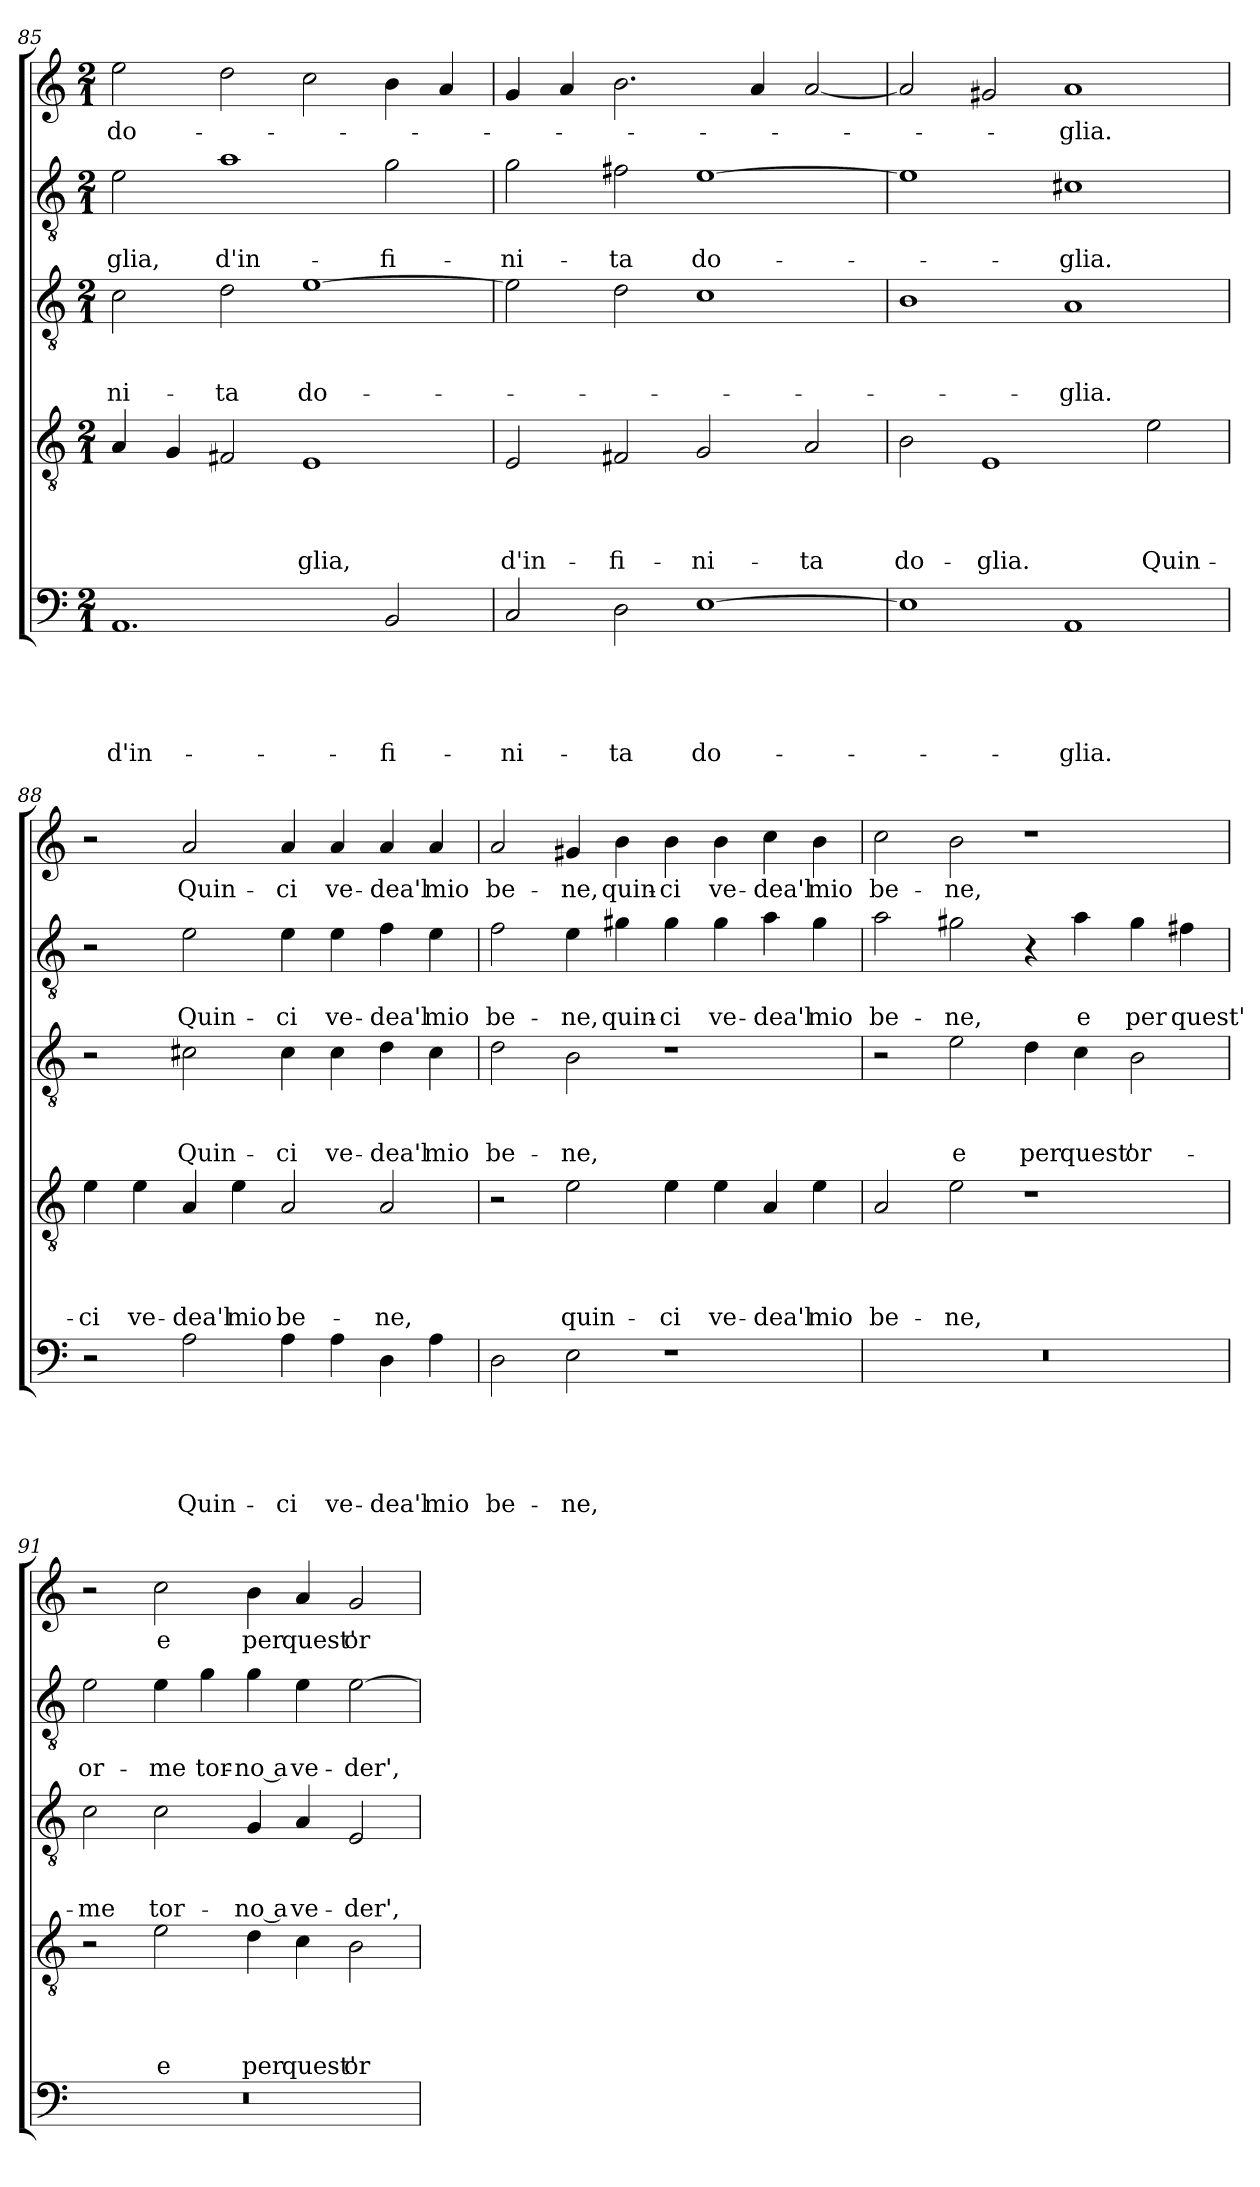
**kern	**text	**text	**text	**text	**text	**kern	**text	**text	**text	**text	**kern	**text	**text	**text	**kern	**text	**text	**kern	**text
*part5	*part5	*part5	*part5	*part5	*part5	*part4	*part4	*part4	*part4	*part4	*part3	*part3	*part3	*part3	*part2	*part2	*part2	*part1	*part1
*staff5	*staff5	*staff5	*staff5	*staff5	*staff5	*staff4	*staff4	*staff4	*staff4	*staff4	*staff3	*staff3	*staff3	*staff3	*staff2	*staff2	*staff2	*staff1	*staff1
*clefF4	*	*	*	*	*	*clefGv2	*	*	*	*	*clefGv2	*	*	*	*clefGv2	*	*	*clefG2	*
*k[]	*	*	*	*	*	*k[]	*	*	*	*	*k[]	*	*	*	*k[]	*	*	*k[]	*
*C:	*	*	*	*	*	*C:	*	*	*	*	*C:	*	*	*	*C:	*	*	*C:	*
*M2/1	*	*	*	*	*	*M2/1	*	*	*	*	*M2/1	*	*	*	*M2/1	*	*	*M2/1	*
=85	=85	=85	=85	=85	=85	=85	=85	=85	=85	=85	=85	=85	=85	=85	=85	=85	=85	=85	=85
!	!	!	!	!	!LO:LY:b	!	!	!	!	!	!	!	!	!LO:LY:b	!	!	!LO:LY:b	!	!LO:LY:b
1.AA	.	.	.	.	d'in-	4A/	.	.	.	.	2c\	.	.	-ni-	2e\	.	-glia,	2ee\	do-
.	.	.	.	.	.	4G/	.	.	.	.	.	.	.	.	.	.	.	.	.
!	!	!	!	!	!	!	!	!	!	!	!	!	!	!LO:LY:b	!	!	!LO:LY:b	!	!
.	.	.	.	.	.	2F#X/	.	.	.	.	2d\	.	.	-ta	1a	.	d'in-	2dd\	.
!	!	!	!	!	!	!	!	!	!	!LO:LY:b	!	!	!	!LO:LY:b	!	!	!	!	!
.	.	.	.	.	.	1E	.	.	.	-glia,	[1e	.	.	do-	.	.	.	2cc\	.
!	!	!	!	!	!LO:LY:b	!	!	!	!	!	!	!	!	!	!	!	!LO:LY:b	!	!
2BB/	.	.	.	.	-fi-	.	.	.	.	.	.	.	.	.	2g\	.	-fi-	4b\	.
.	.	.	.	.	.	.	.	.	.	.	.	.	.	.	.	.	.	4a/	.
=86	=86	=86	=86	=86	=86	=86	=86	=86	=86	=86	=86	=86	=86	=86	=86	=86	=86	=86	=86
!	!	!	!	!	!LO:LY:b	!	!	!	!	!LO:LY:b	!	!	!	!	!	!	!LO:LY:b	!	!
2C/	.	.	.	.	-ni-	2E/	.	.	.	d'in-	2e\]	.	.	.	2g\	.	-ni-	4g/	.
.	.	.	.	.	.	.	.	.	.	.	.	.	.	.	.	.	.	4a/	.
!	!	!	!	!	!LO:LY:b	!	!	!	!	!LO:LY:b	!	!	!	!	!	!	!LO:LY:b	!	!
2D\	.	.	.	.	-ta	2F#X/	.	.	.	-fi-	2d\	.	.	.	2f#X\	.	-ta	2.b\	.
!	!	!	!	!	!LO:LY:b	!	!	!	!	!LO:LY:b	!	!	!	!	!	!	!LO:LY:b	!	!
[1E	.	.	.	.	do-	2G/	.	.	.	-ni-	1c	.	.	.	[1e	.	do-	.	.
.	.	.	.	.	.	.	.	.	.	.	.	.	.	.	.	.	.	4a/	.
!	!	!	!	!	!	!	!	!	!	!LO:LY:b	!	!	!	!	!	!	!	!	!
.	.	.	.	.	.	2A/	.	.	.	-ta	.	.	.	.	.	.	.	[2a/	.
!!LO:PB:g=z
=87	=87	=87	=87	=87	=87	=87	=87	=87	=87	=87	=87	=87	=87	=87	=87	=87	=87	=87	=87
!	!	!	!	!	!	!	!	!	!	!LO:LY:b	!	!	!	!	!	!	!	!	!
1E]	.	.	.	.	.	2B\	.	.	.	do-	1B	.	.	.	1e]	.	.	2a/]	.
!	!	!	!	!	!	!	!	!	!	!LO:LY:b	!	!	!	!	!	!	!	!	!
.	.	.	.	.	.	1E	.	.	.	-glia.	.	.	.	.	.	.	.	2g#X/	.
!	!	!	!	!	!LO:LY:b	!	!	!	!	!	!	!	!	!LO:LY:b	!	!	!LO:LY:b	!	!LO:LY:b
1AA	.	.	.	.	-glia.	.	.	.	.	.	1A	.	.	-glia.	1c#X	.	-glia.	1a	-glia.
!	!	!	!	!	!	!	!	!	!	!LO:LY:b	!	!	!	!	!	!	!	!	!
.	.	.	.	.	.	2e\	.	.	.	Quin-	.	.	.	.	.	.	.	.	.
=88	=88	=88	=88	=88	=88	=88	=88	=88	=88	=88	=88	=88	=88	=88	=88	=88	=88	=88	=88
!	!	!	!	!	!	!	!	!	!	!LO:LY:b	!	!	!	!	!	!	!	!	!
2r	.	.	.	.	.	4e\	.	.	.	-ci	2r	.	.	.	2r	.	.	2r	.
!	!	!	!	!	!	!	!	!	!	!LO:LY:b	!	!	!	!	!	!	!	!	!
.	.	.	.	.	.	4e\	.	.	.	ve-	.	.	.	.	.	.	.	.	.
!	!	!	!	!	!LO:LY:b	!	!	!	!	!LO:LY:b	!	!	!	!LO:LY:b	!	!	!LO:LY:b	!	!LO:LY:b
2A\	.	.	.	.	Quin-	4A/	.	.	.	-dea'l	2c#X\	.	.	Quin-	2e\	.	Quin-	2a/	Quin-
!	!	!	!	!	!	!	!	!	!	!LO:LY:b	!	!	!	!	!	!	!	!	!
.	.	.	.	.	.	4e\	.	.	.	mio	.	.	.	.	.	.	.	.	.
!	!	!	!	!	!LO:LY:b	!	!	!	!	!LO:LY:b	!	!	!	!LO:LY:b	!	!	!LO:LY:b	!	!LO:LY:b
4A\	.	.	.	.	-ci	2A/	.	.	.	be-	4c#\	.	.	-ci	4e\	.	-ci	4a/	-ci
!	!	!	!	!	!LO:LY:b	!	!	!	!	!	!	!	!	!LO:LY:b	!	!	!LO:LY:b	!	!LO:LY:b
4A\	.	.	.	.	ve-	.	.	.	.	.	4c#\	.	.	ve-	4e\	.	ve-	4a/	ve-
!	!	!	!	!	!LO:LY:b	!	!	!	!	!LO:LY:b	!	!	!	!LO:LY:b	!	!	!LO:LY:b	!	!LO:LY:b
4D\	.	.	.	.	-dea'l	2A/	.	.	.	-ne,	4d\	.	.	-dea'l	4f\	.	-dea'l	4a/	-dea'l
!	!	!	!	!	!LO:LY:b	!	!	!	!	!	!	!	!	!LO:LY:b	!	!	!LO:LY:b	!	!LO:LY:b
4A\	.	.	.	.	mio	.	.	.	.	.	4c#\	.	.	mio	4e\	.	mio	4a/	mio
=89	=89	=89	=89	=89	=89	=89	=89	=89	=89	=89	=89	=89	=89	=89	=89	=89	=89	=89	=89
!	!	!	!	!	!LO:LY:b	!	!	!	!	!	!	!	!	!LO:LY:b	!	!	!LO:LY:b	!	!LO:LY:b
2D\	.	.	.	.	be-	2r	.	.	.	.	2d\	.	.	be-	2f\	.	be-	2a/	be-
!	!	!	!	!	!LO:LY:b	!	!	!	!	!LO:LY:b	!	!	!	!LO:LY:b	!	!	!LO:LY:b	!	!LO:LY:b
2E\	.	.	.	.	-ne,	2e\	.	.	.	quin-	2B\	.	.	-ne,	4e\	.	-ne,	4g#X/	-ne,
!	!	!	!	!	!	!	!	!	!	!	!	!	!	!	!	!	!LO:LY:b	!	!LO:LY:b
.	.	.	.	.	.	.	.	.	.	.	.	.	.	.	4g#X\	.	quin-	4b\	quin-
!	!	!	!	!	!	!	!	!	!	!LO:LY:b	!	!	!	!	!	!	!LO:LY:b	!	!LO:LY:b
1r	.	.	.	.	.	4e\	.	.	.	-ci	1r	.	.	.	4g#\	.	-ci	4b\	-ci
!	!	!	!	!	!	!	!	!	!	!LO:LY:b	!	!	!	!	!	!	!LO:LY:b	!	!LO:LY:b
.	.	.	.	.	.	4e\	.	.	.	ve-	.	.	.	.	4g#\	.	ve-	4b\	ve-
!	!	!	!	!	!	!	!	!	!	!LO:LY:b	!	!	!	!	!	!	!LO:LY:b	!	!LO:LY:b
.	.	.	.	.	.	4A/	.	.	.	-dea'l	.	.	.	.	4a\	.	-dea'l	4cc\	-dea'l
!	!	!	!	!	!	!	!	!	!	!LO:LY:b	!	!	!	!	!	!	!LO:LY:b	!	!LO:LY:b
.	.	.	.	.	.	4e\	.	.	.	mio	.	.	.	.	4g#\	.	mio	4b\	mio
=90	=90	=90	=90	=90	=90	=90	=90	=90	=90	=90	=90	=90	=90	=90	=90	=90	=90	=90	=90
!	!	!	!	!	!	!	!	!	!	!LO:LY:b	!	!	!	!	!	!	!LO:LY:b	!	!LO:LY:b
0r	.	.	.	.	.	2A/	.	.	.	be-	2r	.	.	.	2a\	.	be-	2cc\	be-
!	!	!	!	!	!	!	!	!	!	!LO:LY:b	!	!	!	!LO:LY:b	!	!	!LO:LY:b	!	!LO:LY:b
.	.	.	.	.	.	2e\	.	.	.	-ne,	2e\	.	.	e	2g#X\	.	-ne,	2b\	-ne,
!	!	!	!	!	!	!	!	!	!	!	!	!	!	!LO:LY:b	!	!	!	!	!
.	.	.	.	.	.	1r	.	.	.	.	4d\	.	.	per	4r	.	.	1r	.
!	!	!	!	!	!	!	!	!	!	!	!	!	!	!LO:LY:b	!	!	!LO:LY:b	!	!
.	.	.	.	.	.	.	.	.	.	.	4c\	.	.	quest'	4a\	.	e	.	.
!	!	!	!	!	!	!	!	!	!	!	!	!	!	!LO:LY:b	!	!	!LO:LY:b	!	!
.	.	.	.	.	.	.	.	.	.	.	2B\	.	.	or-	4g#\	.	per	.	.
!	!	!	!	!	!	!	!	!	!	!	!	!	!	!	!	!	!LO:LY:b	!	!
.	.	.	.	.	.	.	.	.	.	.	.	.	.	.	4f#X\	.	quest'	.	.
!!LO:LB:g=z
=91	=91	=91	=91	=91	=91	=91	=91	=91	=91	=91	=91	=91	=91	=91	=91	=91	=91	=91	=91
!	!	!	!	!	!	!	!	!	!	!	!	!	!	!LO:LY:b	!	!	!LO:LY:b	!	!
0r	.	.	.	.	.	2r	.	.	.	.	2c\	.	.	-me	2e\	.	or-	2r	.
!	!	!	!	!	!	!	!	!	!	!LO:LY:b	!	!	!	!LO:LY:b	!	!	!LO:LY:b	!	!LO:LY:b
.	.	.	.	.	.	2e\	.	.	.	e	2c\	.	.	tor-	4e\	.	-me	2cc\	e
!	!	!	!	!	!	!	!	!	!	!	!	!	!	!	!	!	!LO:LY:b	!	!
.	.	.	.	.	.	.	.	.	.	.	.	.	.	.	4g\	.	tor-	.	.
!	!	!	!	!	!	!	!	!	!	!LO:LY:b	!	!	!	!LO:LY:b	!	!	!LO:LY:b	!	!LO:LY:b
.	.	.	.	.	.	4d\	.	.	.	per	4G/	.	.	-no a	4g\	.	-no a	4b\	per
!	!	!	!	!	!	!	!	!	!	!LO:LY:b	!	!	!	!LO:LY:b	!	!	!LO:LY:b	!	!LO:LY:b
.	.	.	.	.	.	4c\	.	.	.	quest'	4A/	.	.	ve-	4e\	.	ve-	4a/	quest'
!	!	!	!	!	!	!	!	!	!	!LO:LY:b	!	!	!	!LO:LY:b	!	!	!LO:LY:b	!	!LO:LY:b
.	.	.	.	.	.	2B\	.	.	.	or-	2E/	.	.	-der',	[2e\	.	-der',	2g/	or-
=	=	=	=	=	=	=	=	=	=	=	=	=	=	=	=	=	=	=	=
*-	*-	*-	*-	*-	*-	*-	*-	*-	*-	*-	*-	*-	*-	*-	*-	*-	*-	*-	*-
